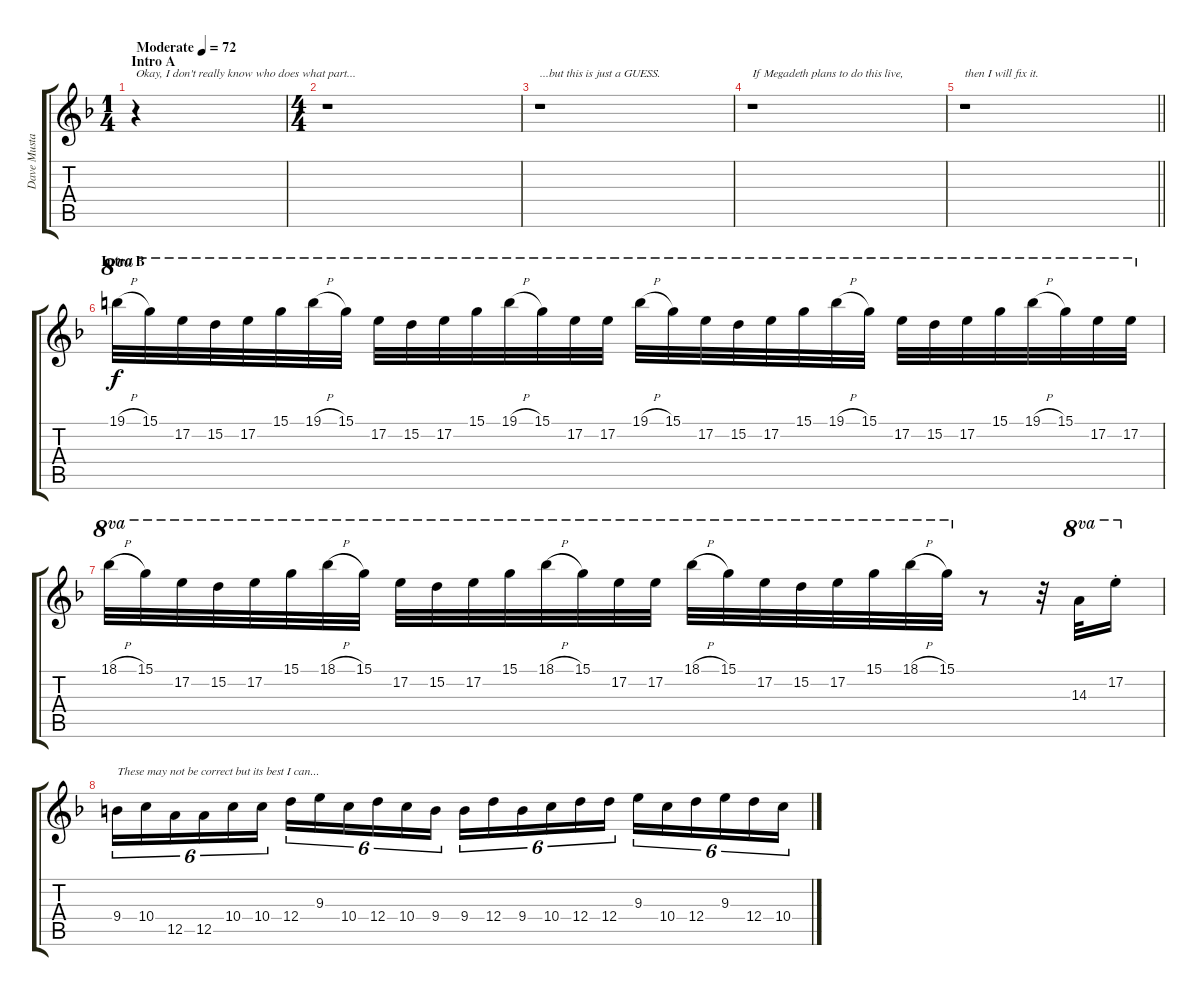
\track ("Dave Mustaine - Lead 1" "Dave Musta") {instrument distortionguitar}
\staff {score tabs}
\tuning (E4 B3 G3 D3 A2 E2) {hide}
\ts (1 4)
\section ("" "Intro A")
\tempo (72 "Moderate")
\clef g2
\ks f
r.4{txt "Okay, I don't really know who does what part..." dy f instrument distortionguitar} |
\ts (4 4)
r.1 |
r.1{txt "...but this is just a GUESS."} |
r.1{txt "If Megadeth plans to do this live,"} |
\barLineRight lightlight
r.1{txt "then I will fix it."} |
\section ("" "Intro B")
19.1{h}.32{ot 8va} 15.1.32{ot 8va} 17.2.32{ot 8va} 15.2.32{ot 8va} 17.2.32{ot 8va} 15.1.32{ot 8va} 19.1{h}.32{ot 8va} 15.1.32{ot 8va} 17.2.32{ot 8va} 15.2.32{ot 8va} 17.2.32{ot 8va} 15.1.32{ot 8va} 19.1{h}.32{ot 8va} 15.1.32{ot 8va} 17.2.32{ot 8va} 17.2.32{ot 8va} 19.1{h}.32{ot 8va} 15.1.32{ot 8va} 17.2.32{ot 8va} 15.2.32{ot 8va} 17.2.32{ot 8va} 15.1.32{ot 8va} 19.1{h}.32{ot 8va} 15.1.32{ot 8va} 17.2.32{ot 8va} 15.2.32{ot 8va} 17.2.32{ot 8va} 15.1.32{ot 8va} 19.1{h}.32{ot 8va} 15.1.32{ot 8va} 17.2.32{ot 8va} 17.2.32{ot 8va} |
18.1{h}.32{ot 8va} 15.1.32{ot 8va} 17.2.32{ot 8va} 15.2.32{ot 8va} 17.2.32{ot 8va} 15.1.32{ot 8va} 18.1{h}.32{ot 8va} 15.1.32{ot 8va} 17.2.32{ot 8va} 15.2.32{ot 8va} 17.2.32{ot 8va} 15.1.32{ot 8va} 18.1{h}.32{ot 8va} 15.1.32{ot 8va} 17.2.32{ot 8va} 17.2.32{ot 8va} 18.1{h}.32{ot 8va} 15.1.32{ot 8va} 17.2.32{ot 8va} 15.2.32{ot 8va} 17.2.32{ot 8va} 15.1.32{ot 8va} 18.1{h}.32{ot 8va} 15.1.32{ot 8va} r.8 r.32 14.3.32{ot 8va} 17.2{st}.16{ot 8va} |
9.4.16{tu (6 4) txt "These may not be correct but its best I can..."} 10.4.16{tu (6 4)} 12.5.16{tu (6 4)} 12.5.16{tu (6 4)} 10.4.16{tu (6 4)} 10.4.16{tu (6 4)} 12.4.16{tu (6 4)} 9.3.16{tu (6 4)} 10.4.16{tu (6 4)} 12.4.16{tu (6 4)} 10.4.16{tu (6 4)} 9.4.16{tu (6 4)} 9.4.16{tu (6 4)} 12.4.16{tu (6 4)} 9.4.16{tu (6 4)} 10.4.16{tu (6 4)} 12.4.16{tu (6 4)} 12.4.16{tu (6 4)} 9.3.16{tu (6 4)} 10.4.16{tu (6 4)} 12.4.16{tu (6 4)} 9.3.16{tu (6 4)} 12.4.16{tu (6 4)} 10.4.16{tu (6 4)}
